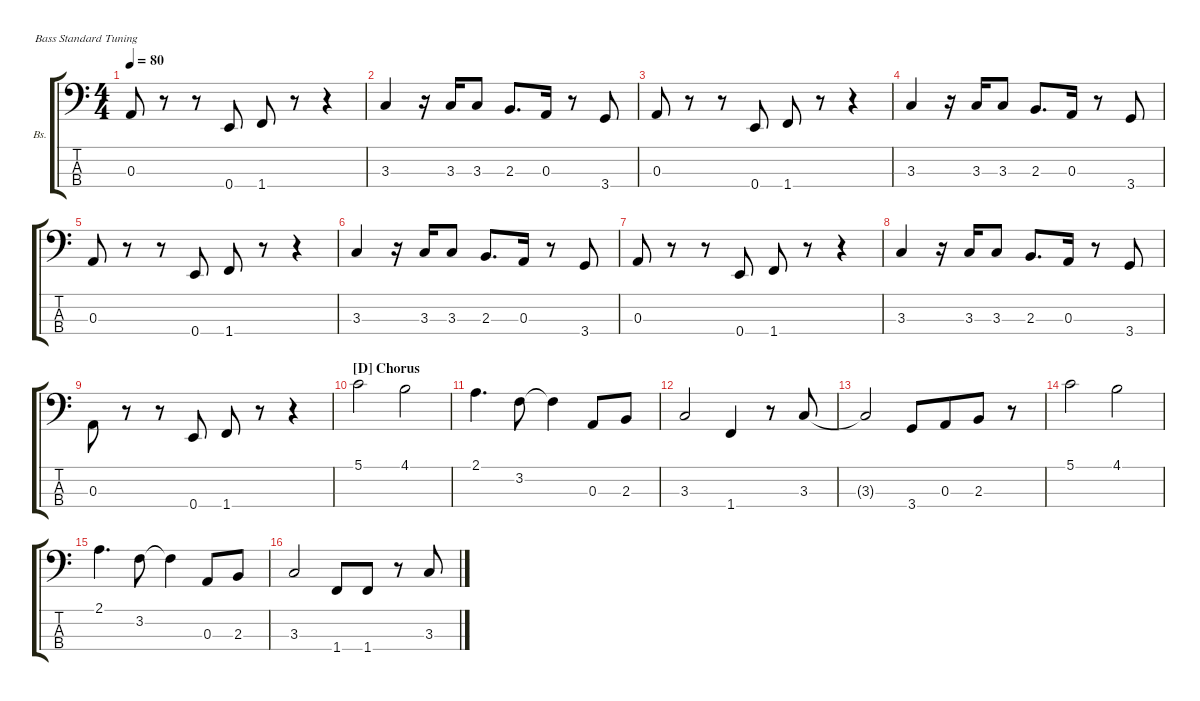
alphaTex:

\defaultSystemsLayout 4
\hideDynamics
\bracketExtendMode groupsimilarinstruments
\firstSystemTrackNameOrientation horizontal
\otherSystemsTrackNameOrientation horizontal
\track ("Bass" "Bs.") {multiBarRest instrument electricbassfinger}
\staff {score tabs}
\tuning (G2 D2 A1 E1)
\ts (4 4)
\tempo 80
\clef f4
\ks c
0.3.8{dy mf} r.8 r.8 0.4.8 1.4.8 r.8 r.4 |
3.3.4 r.16 3.3.16 3.3.8 2.3.8{d} 0.3.16 r.8 3.4.8 |
0.3.8 r.8 r.8 0.4.8 1.4.8 r.8 r.4 |
3.3.4 r.16 3.3.16 3.3.8 2.3.8{d} 0.3.16 r.8 3.4.8 |
0.3.8 r.8 r.8 0.4.8 1.4.8 r.8 r.4 |
3.3.4 r.16 3.3.16 3.3.8 2.3.8{d} 0.3.16 r.8 3.4.8 |
0.3.8 r.8 r.8 0.4.8 1.4.8 r.8 r.4 |
3.3.4 r.16 3.3.16 3.3.8 2.3.8{d} 0.3.16 r.8 3.4.8 |
0.3.8{beam invert} r.8 r.8 0.4.8 1.4.8 r.8 r.4 |
\section ("D" "Chorus")
5.1.2 4.1.2 |
2.1.4{d} 3.2.8 3.2{t}.4 0.3.8 2.3.8 |
3.3.2 1.4.4 r.8 3.3.8 |
3.3{t}.2 3.4.8 0.3.8{beam merge} 2.3.8 r.8 |
5.1.2 4.1.2 |
2.1.4{d} 3.2.8 3.2{t}.4 0.3.8 2.3.8 |
3.3.2 1.4.8 1.4.8 r.8 3.3.8
